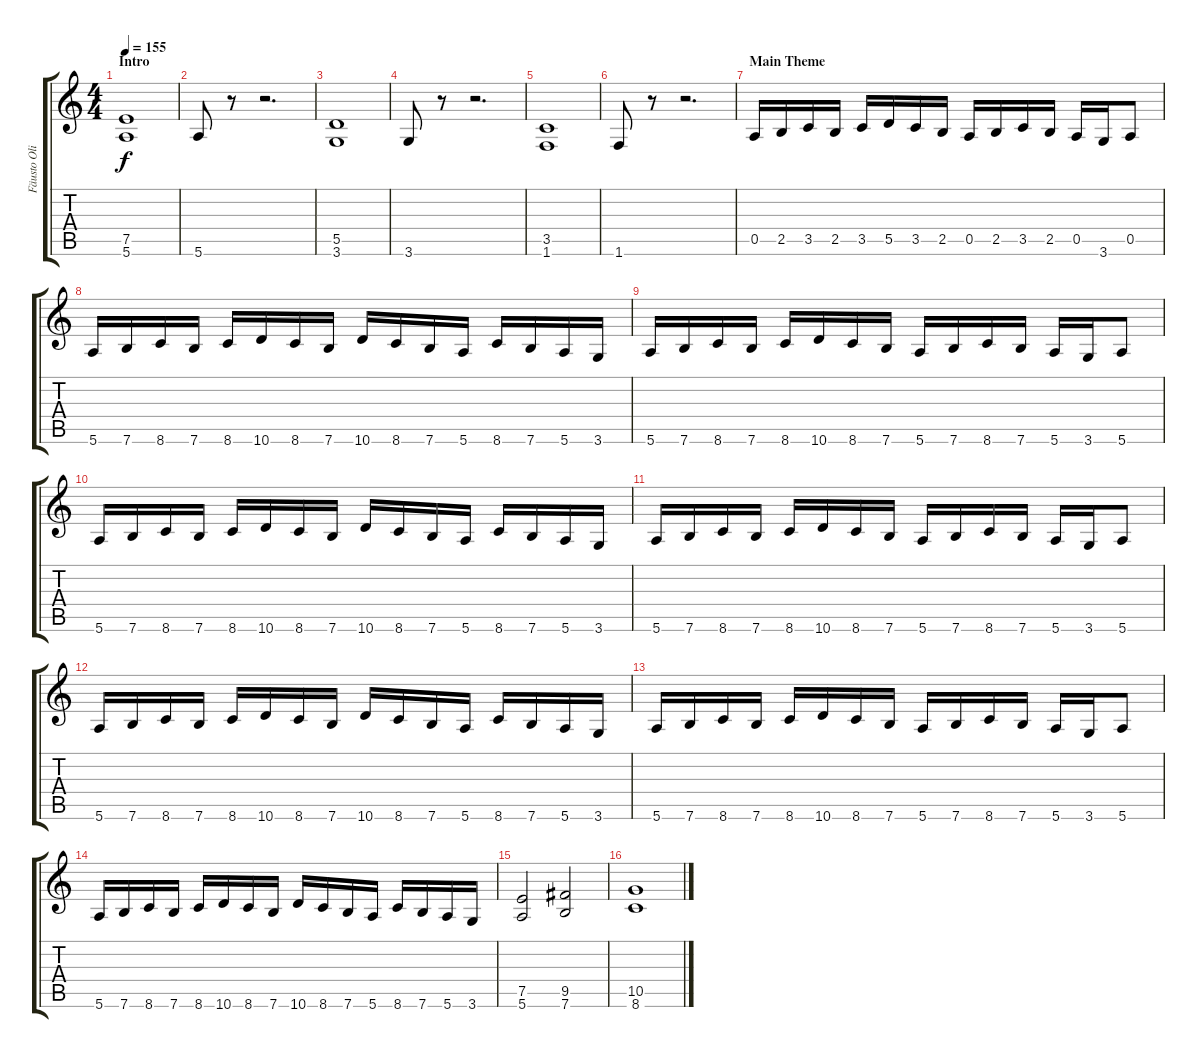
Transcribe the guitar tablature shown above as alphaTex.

\track ("Fäusto Oliveira" "Fäusto Oli") {instrument overdrivenguitar}
\staff {score tabs}
\tuning (E4 B3 G3 D3 A2 E2) {hide}
\ts (4 4)
\section ("" "Intro")
\tempo 155
\clef g2
\ks c
(7.5 5.6).1{dy f instrument overdrivenguitar} |
5.6.8 r.8 r.2{d} |
(5.5 3.6).1 |
3.6.8 r.8 r.2{d} |
(3.5 1.6).1 |
1.6.8 r.8 r.2{d} |
\section ("" "Main Theme")
0.5.16 2.5.16 3.5.16 2.5.16 3.5.16 5.5.16 3.5.16 2.5.16 0.5.16 2.5.16 3.5.16 2.5.16 0.5.16 3.6.16 0.5.8 |
5.6.16 7.6.16 8.6.16 7.6.16 8.6.16 10.6.16 8.6.16 7.6.16 10.6.16 8.6.16 7.6.16 5.6.16 8.6.16 7.6.16 5.6.16 3.6.16 |
5.6.16 7.6.16 8.6.16 7.6.16 8.6.16 10.6.16 8.6.16 7.6.16 5.6.16 7.6.16 8.6.16 7.6.16 5.6.16 3.6.16 5.6.8 |
5.6.16 7.6.16 8.6.16 7.6.16 8.6.16 10.6.16 8.6.16 7.6.16 10.6.16 8.6.16 7.6.16 5.6.16 8.6.16 7.6.16 5.6.16 3.6.16 |
5.6.16 7.6.16 8.6.16 7.6.16 8.6.16 10.6.16 8.6.16 7.6.16 5.6.16 7.6.16 8.6.16 7.6.16 5.6.16 3.6.16 5.6.8 |
5.6.16 7.6.16 8.6.16 7.6.16 8.6.16 10.6.16 8.6.16 7.6.16 10.6.16 8.6.16 7.6.16 5.6.16 8.6.16 7.6.16 5.6.16 3.6.16 |
5.6.16 7.6.16 8.6.16 7.6.16 8.6.16 10.6.16 8.6.16 7.6.16 5.6.16 7.6.16 8.6.16 7.6.16 5.6.16 3.6.16 5.6.8 |
5.6.16 7.6.16 8.6.16 7.6.16 8.6.16 10.6.16 8.6.16 7.6.16 10.6.16 8.6.16 7.6.16 5.6.16 8.6.16 7.6.16 5.6.16 3.6.16 |
(7.5 5.6).2 (9.5 7.6).2 |
(10.5 8.6).1
